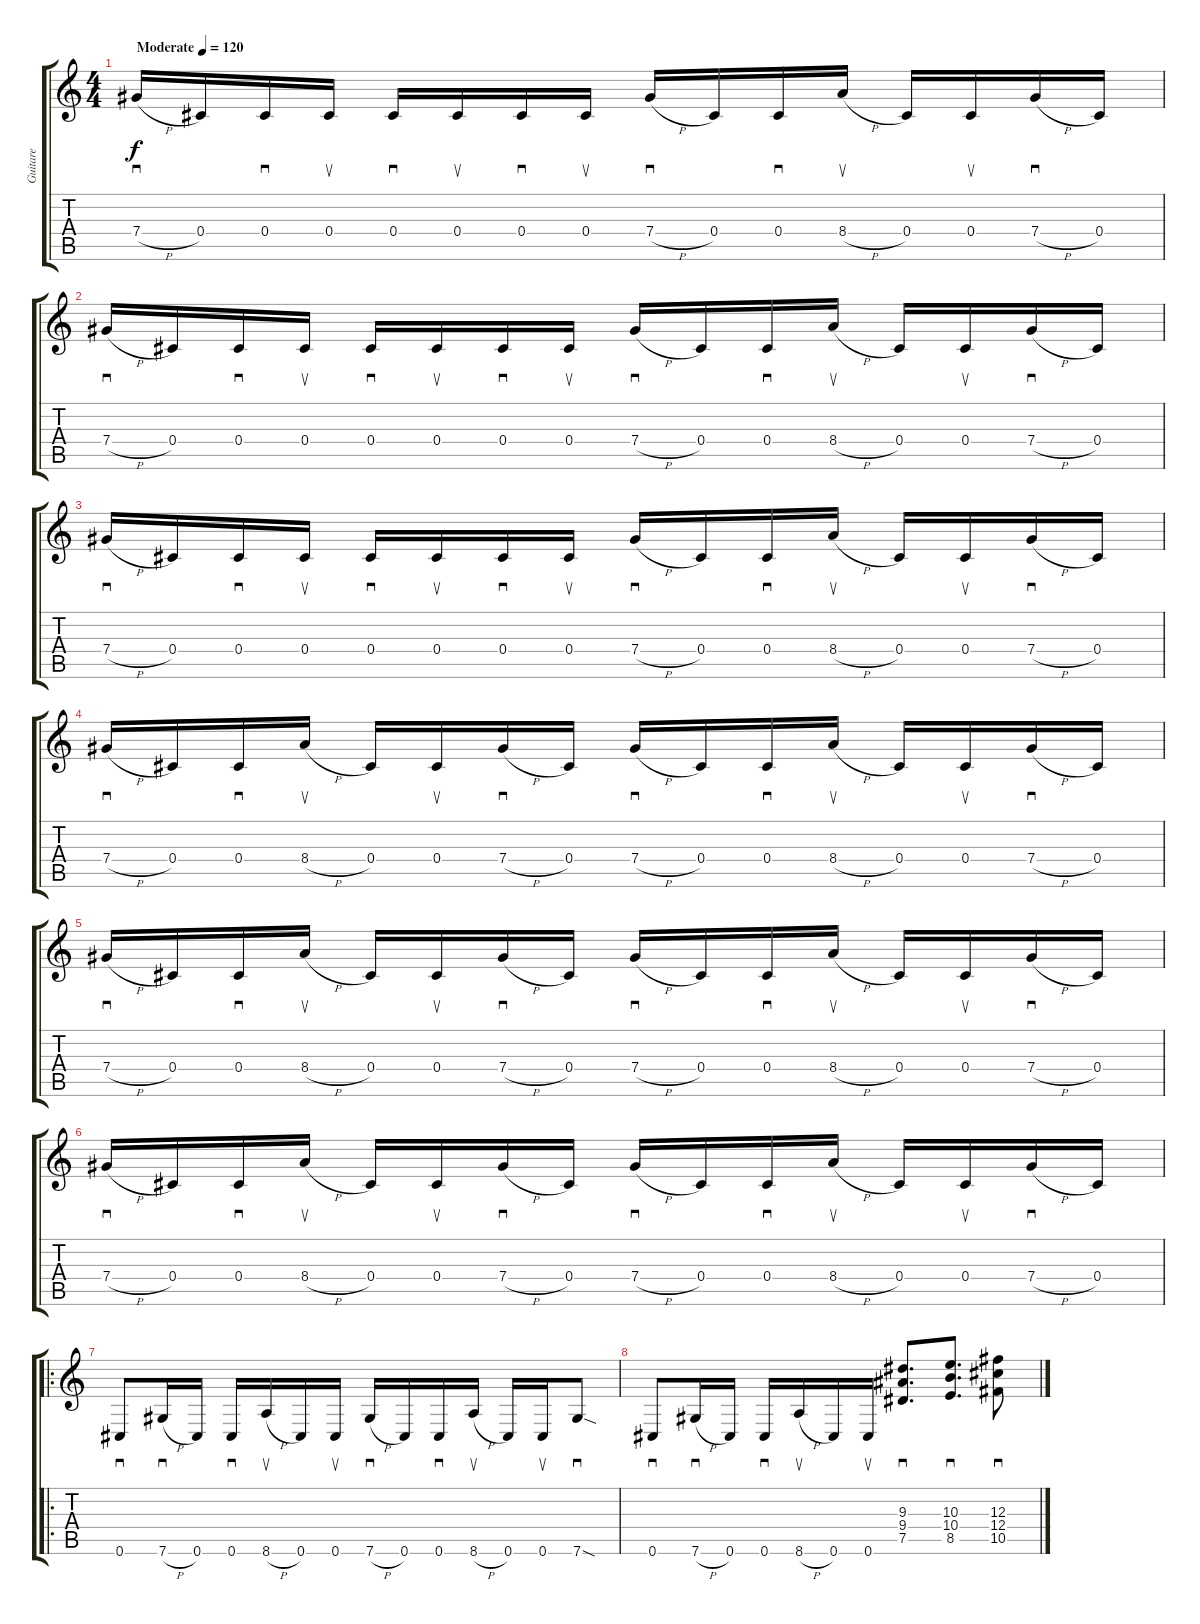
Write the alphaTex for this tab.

\track ("Guitare" "Guitare") {instrument acousticguitarsteel}
\staff {score tabs}
\tuning (Eb4 Bb3 Gb3 Db3 Ab2 Db2) {hide}
\ts (4 4)
\tempo (120 "Moderate")
\clef g2
\ks c
7.4{h}.16{sd dy f instrument acousticguitarsteel} 0.4.16 0.4.16{sd} 0.4.16{su} 0.4.16{sd} 0.4.16{su} 0.4.16{sd} 0.4.16{su} 7.4{h}.16{sd} 0.4.16 0.4.16{sd} 8.4{h}.16{su} 0.4.16 0.4.16{su} 7.4{h}.16{sd} 0.4.16 |
7.4{h}.16{sd} 0.4.16 0.4.16{sd} 0.4.16{su} 0.4.16{sd} 0.4.16{su} 0.4.16{sd} 0.4.16{su} 7.4{h}.16{sd} 0.4.16 0.4.16{sd} 8.4{h}.16{su} 0.4.16 0.4.16{su} 7.4{h}.16{sd} 0.4.16 |
7.4{h}.16{sd} 0.4.16 0.4.16{sd} 0.4.16{su} 0.4.16{sd} 0.4.16{su} 0.4.16{sd} 0.4.16{su} 7.4{h}.16{sd} 0.4.16 0.4.16{sd} 8.4{h}.16{su} 0.4.16 0.4.16{su} 7.4{h}.16{sd} 0.4.16 |
7.4{h}.16{sd} 0.4.16 0.4.16{sd} 8.4{h}.16{su} 0.4.16 0.4.16{su} 7.4{h}.16{sd} 0.4.16 7.4{h}.16{sd} 0.4.16 0.4.16{sd} 8.4{h}.16{su} 0.4.16 0.4.16{su} 7.4{h}.16{sd} 0.4.16 |
7.4{h}.16{sd} 0.4.16 0.4.16{sd} 8.4{h}.16{su} 0.4.16 0.4.16{su} 7.4{h}.16{sd} 0.4.16 7.4{h}.16{sd} 0.4.16 0.4.16{sd} 8.4{h}.16{su} 0.4.16 0.4.16{su} 7.4{h}.16{sd} 0.4.16 |
7.4{h}.16{sd} 0.4.16 0.4.16{sd} 8.4{h}.16{su} 0.4.16 0.4.16{su} 7.4{h}.16{sd} 0.4.16 7.4{h}.16{sd} 0.4.16 0.4.16{sd} 8.4{h}.16{su} 0.4.16 0.4.16{su} 7.4{h}.16{sd} 0.4.16 |
\ro
0.6.8{sd} 7.6{h}.16{sd} 0.6.16 0.6.16{sd} 8.6{h}.16{su} 0.6.16 0.6.16{su} 7.6{h}.16{sd} 0.6.16 0.6.16{sd} 8.6{h}.16{su} 0.6.16 0.6.16{su} 7.6{sod}.8{sd} |
0.6.8{sd} 7.6{h}.16{sd} 0.6.16 0.6.16{sd} 8.6{h}.16{su} 0.6.16 0.6.16{su} (9.3 9.4 7.5).8{d sd} (10.3 10.4 8.5).8{d sd} (12.3 12.4 10.5).8{sd}
